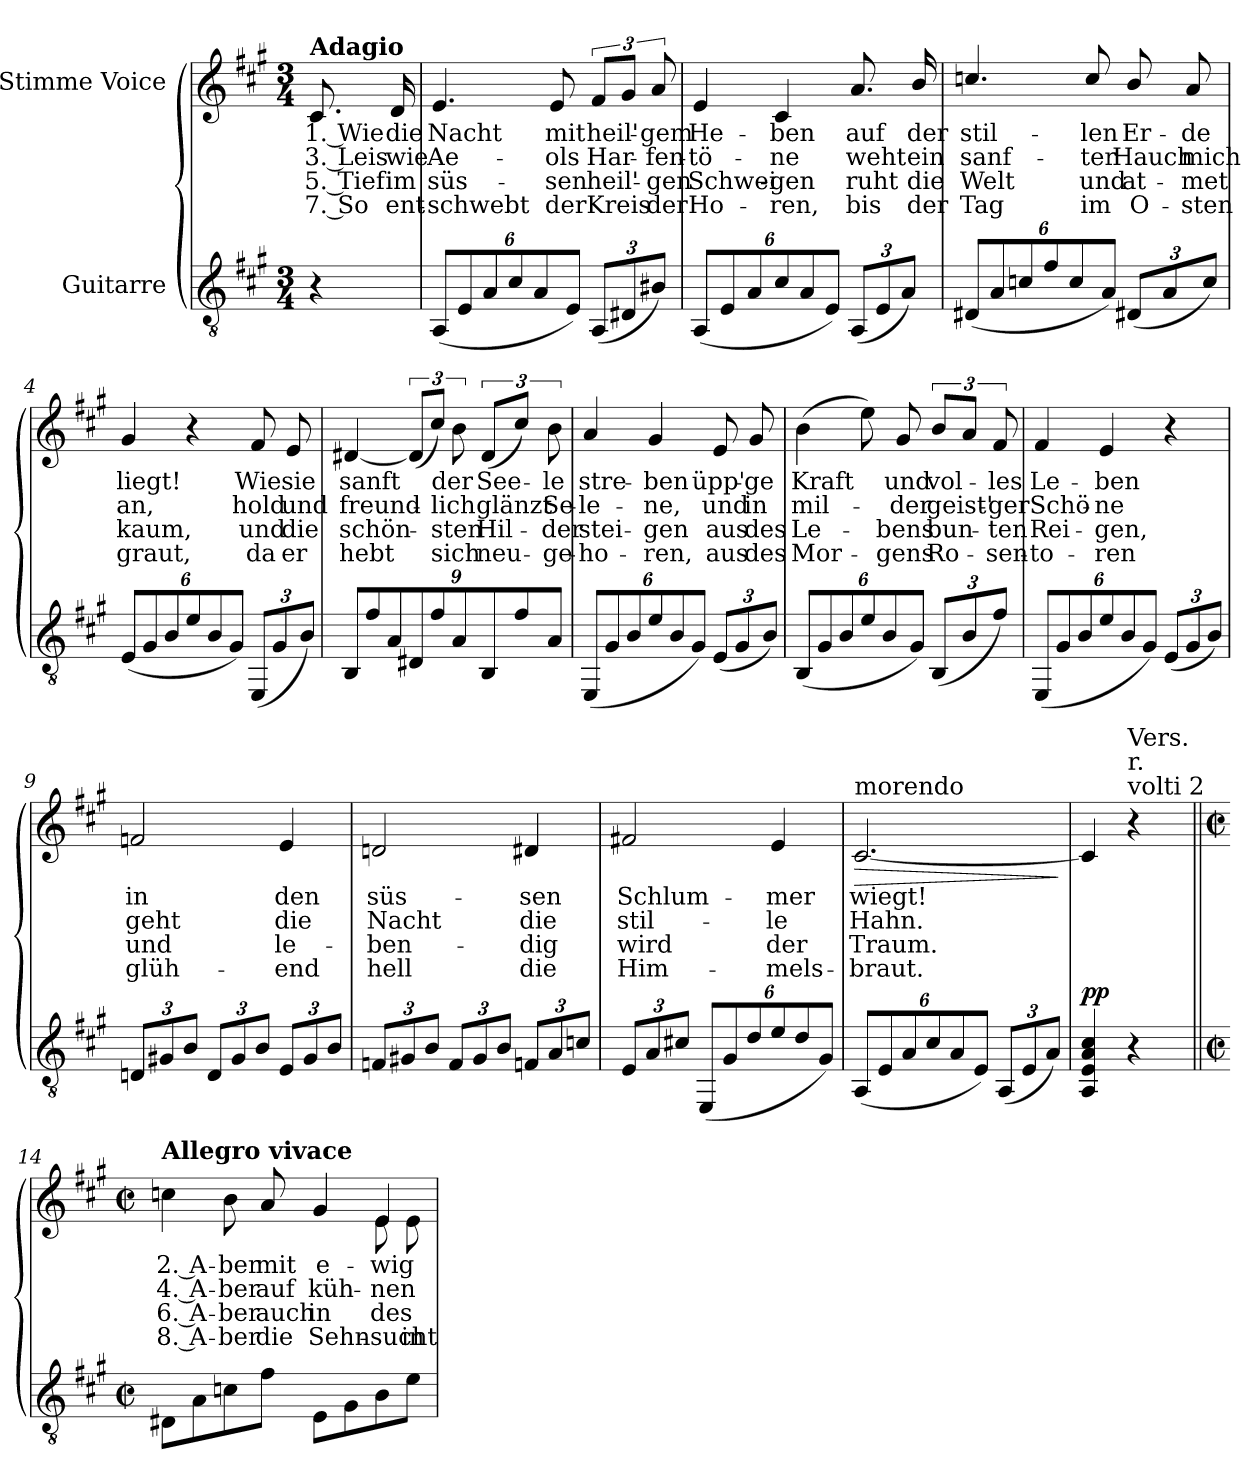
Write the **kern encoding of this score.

**kern	**dynam	**kern	**text	**text	**text	**text	**dynam
*part2	*part2	*part1	*part1	*part1	*part1	*part1	*part1
*staff2	*staff2	*staff1	*staff1	*staff1	*staff1	*staff1	*staff1
*I"Guitarre	*	*I"Stimme Voice	*	*	*	*	*
*clefGv2	*	*clefG2	*	*	*	*	*
*k[f#c#g#]	*	*k[f#c#g#]	*	*	*	*	*
*M3/4	*	*M3/4	*	*	*	*	*
=	=	=	=	=	=	=	=
!	!	!LO:TX:a:B:t=Adagio	!	!	!	!	!
4r	.	8.c#/	1. Wie	3. Leis	5. Tief	7. So	.
.	.	16d/	die	wie	im	ent-	.
=1	=1	=1	=1	=1	=1	=1	=1
*Xbrackettup	*	*	*	*	*	*	*
(12AA/L	.	4.e/	Nacht	Ae-	süs-	-schwebt	.
12E/	.	.	.	.	.	.	.
12A/	.	.	.	.	.	.	.
12c#/	.	.	.	.	.	.	.
12A/	.	.	.	.	.	.	.
.	.	8e/	mit	-ols	-sen	der	.
12E/J)	.	.	.	.	.	.	.
(12AA/L	.	12f#/L	heil'-	Har-	heil'-	Kreis	.
12D#X/	.	12g#/J	.	.	.	.	.
12B#X/J)	.	12a/	-gem	-fen-	-gen	der	.
=2	=2	=2	=2	=2	=2	=2	=2
(12AA/L	.	4e/	He-	-tö-	Schwei-	Ho-	.
12E/	.	.	.	.	.	.	.
12A/	.	.	.	.	.	.	.
12c#/	.	4c#/	-ben	-ne	-gen	-ren,	.
12A/	.	.	.	.	.	.	.
12E/J)	.	.	.	.	.	.	.
(12AA/L	.	8.a/	auf	weht	ruht	bis	.
12E/	.	.	.	.	.	.	.
12A/J)	.	.	.	.	.	.	.
.	.	16b/	der	ein	die	der	.
=3	=3	=3	=3	=3	=3	=3	=3
(12D#X/L	.	4.ccn/	stil-	sanf-	Welt	Tag	.
12A/	.	.	.	.	.	.	.
12cn/	.	.	.	.	.	.	.
12f#/	.	.	.	.	.	.	.
12c/	.	.	.	.	.	.	.
.	.	8cc/	-len	-ter	und	im	.
12A/J)	.	.	.	.	.	.	.
(12D#X/L	.	8b/	Er-	Hauch	at-	O-	.
12A/	.	.	.	.	.	.	.
.	.	8a/	-de	mich	-met	-sten	.
12c/J)	.	.	.	.	.	.	.
=4	=4	=4	=4	=4	=4	=4	=4
(12E/L	.	4g#/	liegt!	an,	kaum,	graut,	.
12G#/	.	.	.	.	.	.	.
12B/	.	.	.	.	.	.	.
12e/	.	4r	.	.	.	.	.
12B/	.	.	.	.	.	.	.
12G#/J)	.	.	.	.	.	.	.
(12EE/L	.	8f#/	Wie	hold	und	da	.
12G#/	.	.	.	.	.	.	.
.	.	8e/	sie	und	die	er	.
12B/J)	.	.	.	.	.	.	.
=5	=5	=5	=5	=5	=5	=5	=5
*brackettup	*	*	*	*	*	*	*
12BB/L	.	[4d#X/	sanft	freund-	schön-	hebt	.
12f#/	.	.	.	.	.	.	.
12A/	.	.	.	.	.	.	.
12D#X/	.	(12d#/L]	.	.	.	.	.
12f#/	.	12cc#/J)	.	.	.	.	.
12A/	.	12b\	der	-lich	-sten	sich	.
12BB/	.	(12d#/L	See-	glänzt	Hil-	neu-	.
12f#/	.	12cc#/J)	.	.	.	.	.
12A/J	.	12b\	-le	Se-	-der	-ge-	.
=6	=6	=6	=6	=6	=6	=6	=6
*Xbrackettup	*	*	*	*	*	*	*
(12EE/L	.	4a/	stre-	-le-	stei-	-ho-	.
12G#/	.	.	.	.	.	.	.
12B/	.	.	.	.	.	.	.
12e/	.	4g#/	-ben	-ne,	-gen	-ren,	.
12B/	.	.	.	.	.	.	.
12G#/J)	.	.	.	.	.	.	.
(12E/L	.	8e/	üpp'-	und	aus	aus	.
12G#/	.	.	.	.	.	.	.
.	.	8g#/	-ge	in	des	des	.
12B/J)	.	.	.	.	.	.	.
=7	=7	=7	=7	=7	=7	=7	=7
(12BB/L	.	(4b\	Kraft	mil-	Le-	Mor-	.
12G#/	.	.	.	.	.	.	.
12B/	.	.	.	.	.	.	.
12e/	.	8ee\)	.	.	.	.	.
12B/	.	.	.	.	.	.	.
.	.	8g#/	und	-der	-bens	-gens	.
12G#/J)	.	.	.	.	.	.	.
(12BB/L	.	12b/L	vol-	geist'-	bun-	Ro-	.
12B/	.	12a/J	.	.	.	.	.
12f#/J)	.	12f#/	-les	-ger	-ten	-sen-	.
=8	=8	=8	=8	=8	=8	=8	=8
(12EE/L	.	4f#/	Le-	Schö-	Rei-	-to-	.
12G#/	.	.	.	.	.	.	.
12B/	.	.	.	.	.	.	.
12e/	.	4e/	-ben	-ne	-gen,	-ren	.
12B/	.	.	.	.	.	.	.
12G#/J)	.	.	.	.	.	.	.
(12E/L	.	4r	.	.	.	.	.
12G#/	.	.	.	.	.	.	.
12B/J)	.	.	.	.	.	.	.
=9	=9	=9	=9	=9	=9	=9	=9
12Dn/L	.	2fn/	in	geht	und	glüh-	.
12G#X/	.	.	.	.	.	.	.
12B/J	.	.	.	.	.	.	.
12D/L	.	.	.	.	.	.	.
12G#/	.	.	.	.	.	.	.
12B/J	.	.	.	.	.	.	.
12E/L	.	4e/	den	die	le-	-end	.
12G#/	.	.	.	.	.	.	.
12B/J	.	.	.	.	.	.	.
=10	=10	=10	=10	=10	=10	=10	=10
12Fn/L	.	2dn/	süs-	Nacht	-ben-	hell	.
12G#X/	.	.	.	.	.	.	.
12B/J	.	.	.	.	.	.	.
12F/L	.	.	.	.	.	.	.
12G#/	.	.	.	.	.	.	.
12B/J	.	.	.	.	.	.	.
12Fn/L	.	4d#X/	-sen	die	-dig	die	.
12A/	.	.	.	.	.	.	.
12cn/J	.	.	.	.	.	.	.
=11	=11	=11	=11	=11	=11	=11	=11
12E/L	.	2f#X/	Schlum-	stil-	wird	Him-	.
12A/	.	.	.	.	.	.	.
12c#X/J	.	.	.	.	.	.	.
(12EE/L	.	.	.	.	.	.	.
12G#/	.	.	.	.	.	.	.
12d/	.	.	.	.	.	.	.
12e/	.	4e/	-mer	-le	der	-mels-	.
12d/	.	.	.	.	.	.	.
12G#/J)	.	.	.	.	.	.	.
=12	=12	=12	=12	=12	=12	=12	=12
!	!	!LO:TX:a:t=morendo	!	!	!	!	!
!	!	!	!	!	!	!	!LO:HP:b
(12AA/L	.	[2.c#/	wiegt!	Hahn.	Traum.	-braut.	>
12E/	.	.	.	.	.	.	.
12A/	.	.	.	.	.	.	.
12c#/	.	.	.	.	.	.	.
12A/	.	.	.	.	.	.	.
12E/J)	.	.	.	.	.	.	.
(12AA/L	.	.	.	.	.	.	.
12E/	.	.	.	.	.	.	.
12A/J)	.	.	.	.	.	.	.
.	.	.	.	.	.	.	]
=13	=13	=13	=13	=13	=13	=13	=13
!	!LO:DY:a	!	!	!	!	!	!
4AA/ 4E/ 4A/ 4c#/	pp	4c#/]	.	.	.	.	.
!	!	!LO:TX:a:t=volti 2	!	!	!	!	!
!	!	!LO:TX:a:t=r.	!	!	!	!	!
!	!	!LO:TX:a:t=Vers.	!	!	!	!	!
4r	.	4r	.	.	.	.	.
=14||	=14||	=14||	=14||	=14||	=14||	=14||	=14||
*M2/2	*	*M2/2	*	*	*	*	*
*met(c|)	*	*met(c|)	*	*	*	*	*
*	*	*^	*	*	*	*	*
!	!	!LO:TX:a:B:t=Allegro vivace	!	!	!	!	!	!
8D#X\L	.	4ccn\	2ryy	2. A-	4. A-	6. A-	8. A-	.
8A\	.	.	.	.	.	.	.	.
8cn\	.	8b\	.	-ber	-ber	-ber	-ber	.
8f#\J	.	8a/	.	mit	auf	auch	die	.
8E\L	.	4g#/	4ryy	e-	küh-	in	Sehn-	.
8G#\	.	.	.	.	.	.	.	.
8B\	.	4e/	8e\	-wig	-nen	des	-sucht	.
8e\J	.	.	8e\	.	.	.	in	.
*	*	*v	*v	*	*	*	*	*
=	=	=	=	=	=	=	=
*-	*-	*-	*-	*-	*-	*-	*-
